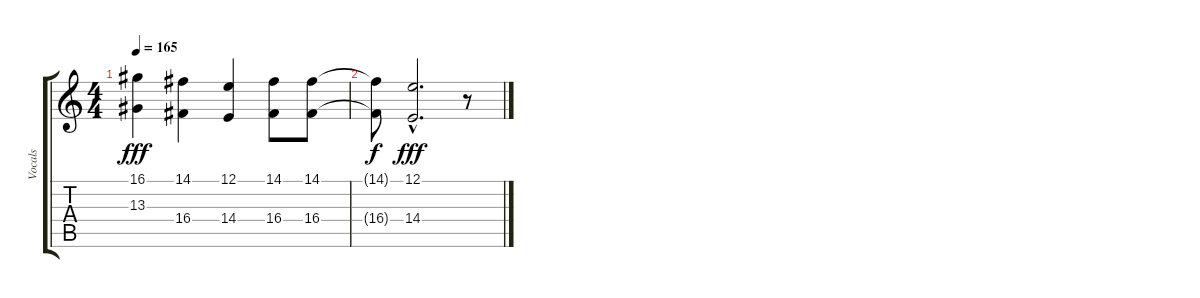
\track ("Vocals" "Vocals") {instrument brasssection}
\staff {score tabs}
\tuning (E4 B3 G3 D3 A2 E2) {hide}
\ts (4 4)
\tempo 165
\clef g2
\ks c
(16.1 13.3).4{dy fff} (14.1 16.4).4 (12.1 14.4).4 (14.1 16.4).8 (14.1 16.4).8 |
(14.1{t} 16.4{t}).8{dy f} (12.1{hac} 14.4{hac}).2{d dy fff} r.8
